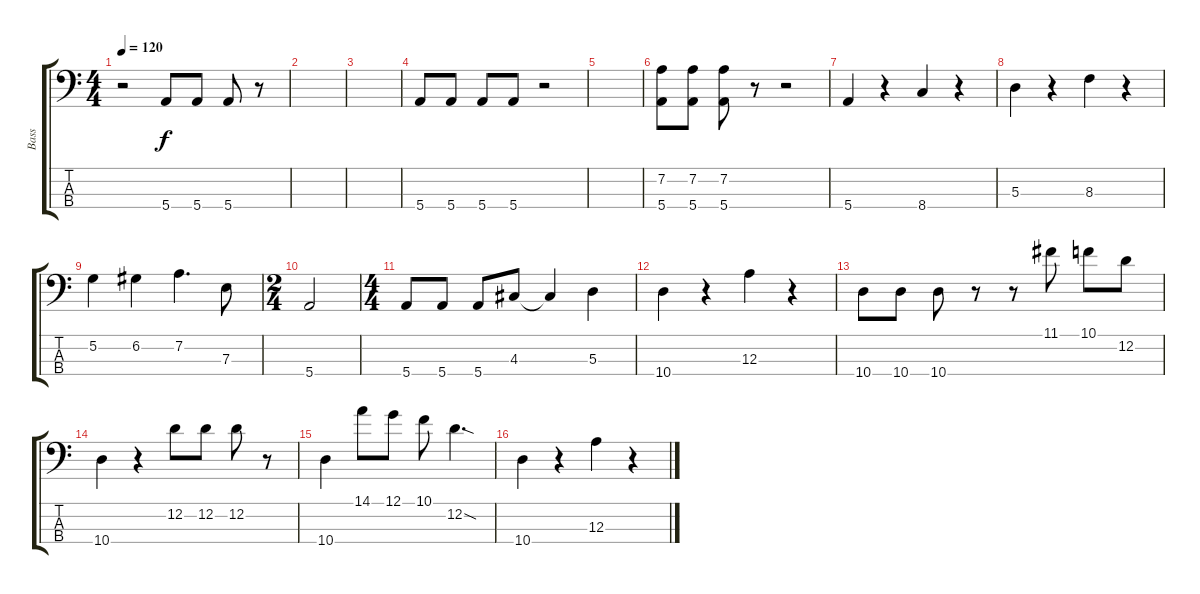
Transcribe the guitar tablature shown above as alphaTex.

\track ("Bass" "Bass") {instrument electricbassfinger}
\staff {score tabs}
\tuning (G2 D2 A1 E1) {hide}
\ts (4 4)
\tempo 120
\clef f4
\ks c
r.2{dy f} 5.4.8 5.4.8 5.4.8 r.8 |
|
|
5.4.8 5.4.8 5.4.8 5.4.8 r.2 |
|
(7.2 5.4).8 (7.2 5.4).8 (7.2 5.4).8 r.8 r.2 |
5.4.4 r.4 8.4.4 r.4 |
5.3.4 r.4 8.3.4 r.4 |
5.2.4 6.2.4 7.2.4{d} 7.3.8 |
\ts (2 4)
5.4.2 |
\ts (4 4)
5.4.8 5.4.8 5.4.8 4.3.8 4.3{t}.4 5.3.4 |
10.4.4 r.4 12.3.4 r.4 |
10.4.8 10.4.8 10.4.8 r.8 r.8 11.1.8 10.1.8 12.2.8 |
10.4.4 r.4 12.2.8 12.2.8 12.2.8 r.8 |
10.4.4 14.1.8 12.1.8 10.1.8 12.2{sod}.4{d} |
10.4.4 r.4 12.3.4 r.4
